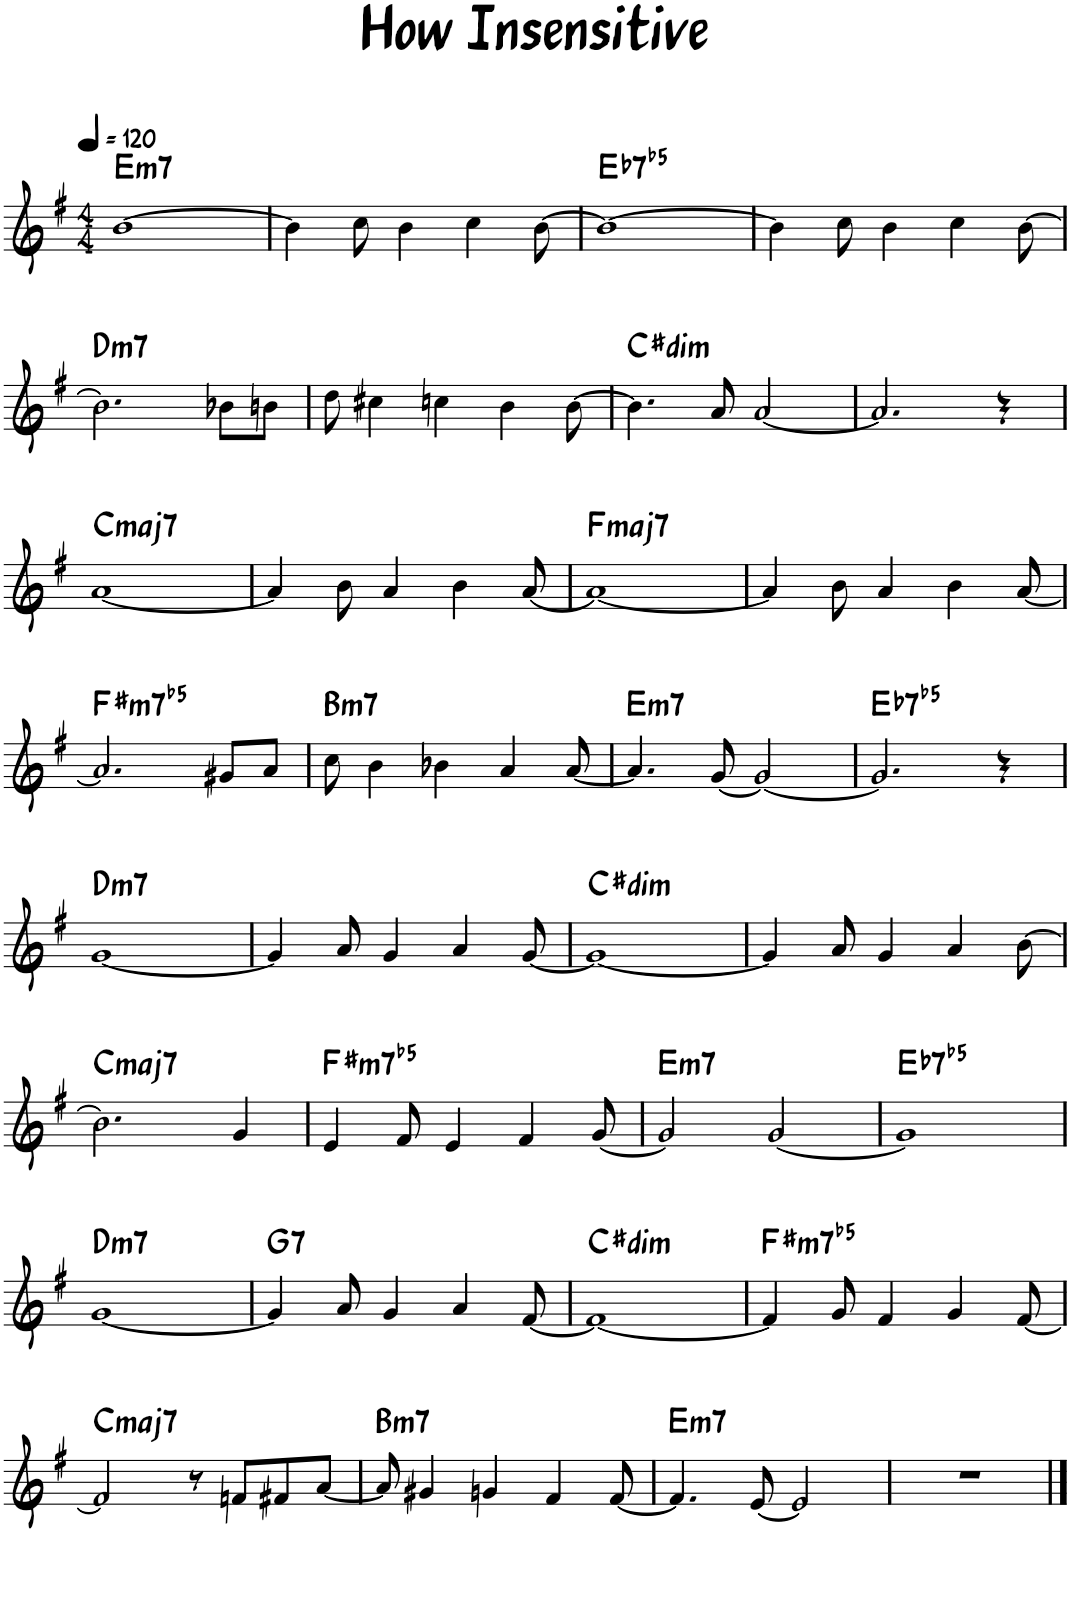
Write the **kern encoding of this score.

**kern	**harte
*part1	*part1
*staff1	*
*I"Tenor Saxophone	*
*I'T. Sax.	*
*clefG2	*
*Trd8c14	*
*k[f#]	*
*M4/4	*
*MM120	*
=1	=1
!	!LO:H:kt=m7
[1b	E:min7
=2	=2
4b\]	.
8cc\	.
4b\	.
4cc\	.
[8b\	.
=3	=3
!	!LO:H:kt=7
1b_	Eb:(3,b5,b7)
=4	=4
4b\]	.
8cc\	.
4b\	.
4cc\	.
[8b\	.
!!LO:LB:g=z
=5	=5
!	!LO:H:kt=m7
2.b\]	D:min7
8b-X\L	.
8bn\J	.
=6	=6
8dd\	.
4cc#X\	.
4ccn\	.
4b\	.
[8b\	.
=7	=7
!	!LO:H:kt=dim
4.b\]	C#:dim
8a/	.
[2a/	.
=8	=8
2.a/]	.
4r	.
!!LO:LB:g=z
=9	=9
!	!LO:H:kt=maj7
[1a	C:maj7
=10	=10
4a/]	.
8b\	.
4a/	.
4b\	.
[8a/	.
=11	=11
!	!LO:H:kt=maj7
1a_	F:maj7
=12	=12
4a/]	.
8b\	.
4a/	.
4b\	.
[8a/	.
!!LO:LB:g=z
=13	=13
!	!LO:H:kt=m7b5
2.a/]	F#:hdim7
8g#X/L	.
8a/J	.
=14	=14
!	!LO:H:kt=m7
8cc\	B:min7
4b\	.
4b-X\	.
4a/	.
[8a/	.
=15	=15
!	!LO:H:kt=m7
4.a/]	E:min7
[8g/	.
2g/_	.
=16	=16
!	!LO:H:kt=7
2.g/]	Eb:(3,b5,b7)
4r	.
!!LO:LB:g=z
=17	=17
!	!LO:H:kt=m7
[1g	D:min7
=18	=18
4g/]	.
8a/	.
4g/	.
4a/	.
[8g/	.
=19	=19
!	!LO:H:kt=dim
1g_	C#:dim
=20	=20
4g/]	.
8a/	.
4g/	.
4a/	.
[8b\	.
!!LO:LB:g=z
=21	=21
!	!LO:H:kt=maj7
2.b\]	C:maj7
4g/	.
=22	=22
!	!LO:H:kt=m7b5
4e/	F#:hdim7
8f#/	.
4e/	.
4f#/	.
[8g/	.
=23	=23
!	!LO:H:kt=m7
2g/]	E:min7
[2g/	.
=24	=24
!	!LO:H:kt=7
1g]	Eb:(3,b5,b7)
!!LO:LB:g=z
=25	=25
!	!LO:H:kt=m7
[1g	D:min7
=26	=26
!	!LO:H:kt=7
4g/]	G:7
8a/	.
4g/	.
4a/	.
[8f#/	.
=27	=27
!	!LO:H:kt=dim
1f#_	C#:dim
=28	=28
!	!LO:H:kt=m7b5
4f#/]	F#:hdim7
8g/	.
4f#/	.
4g/	.
[8f#/	.
!!LO:LB:g=z
=29	=29
!	!LO:H:kt=maj7
2f#/]	C:maj7
8r	.
8fn/L	.
8f#X/	.
[8a/J	.
=30	=30
!	!LO:H:kt=m7
8a/]	B:min7
4g#X/	.
4gn/	.
4f#/	.
[8f#/	.
=31	=31
!	!LO:H:kt=m7
4.f#/]	E:min7
[8e/	.
2e/]	.
=32	=32
1r	.
==	==
*-	*-
